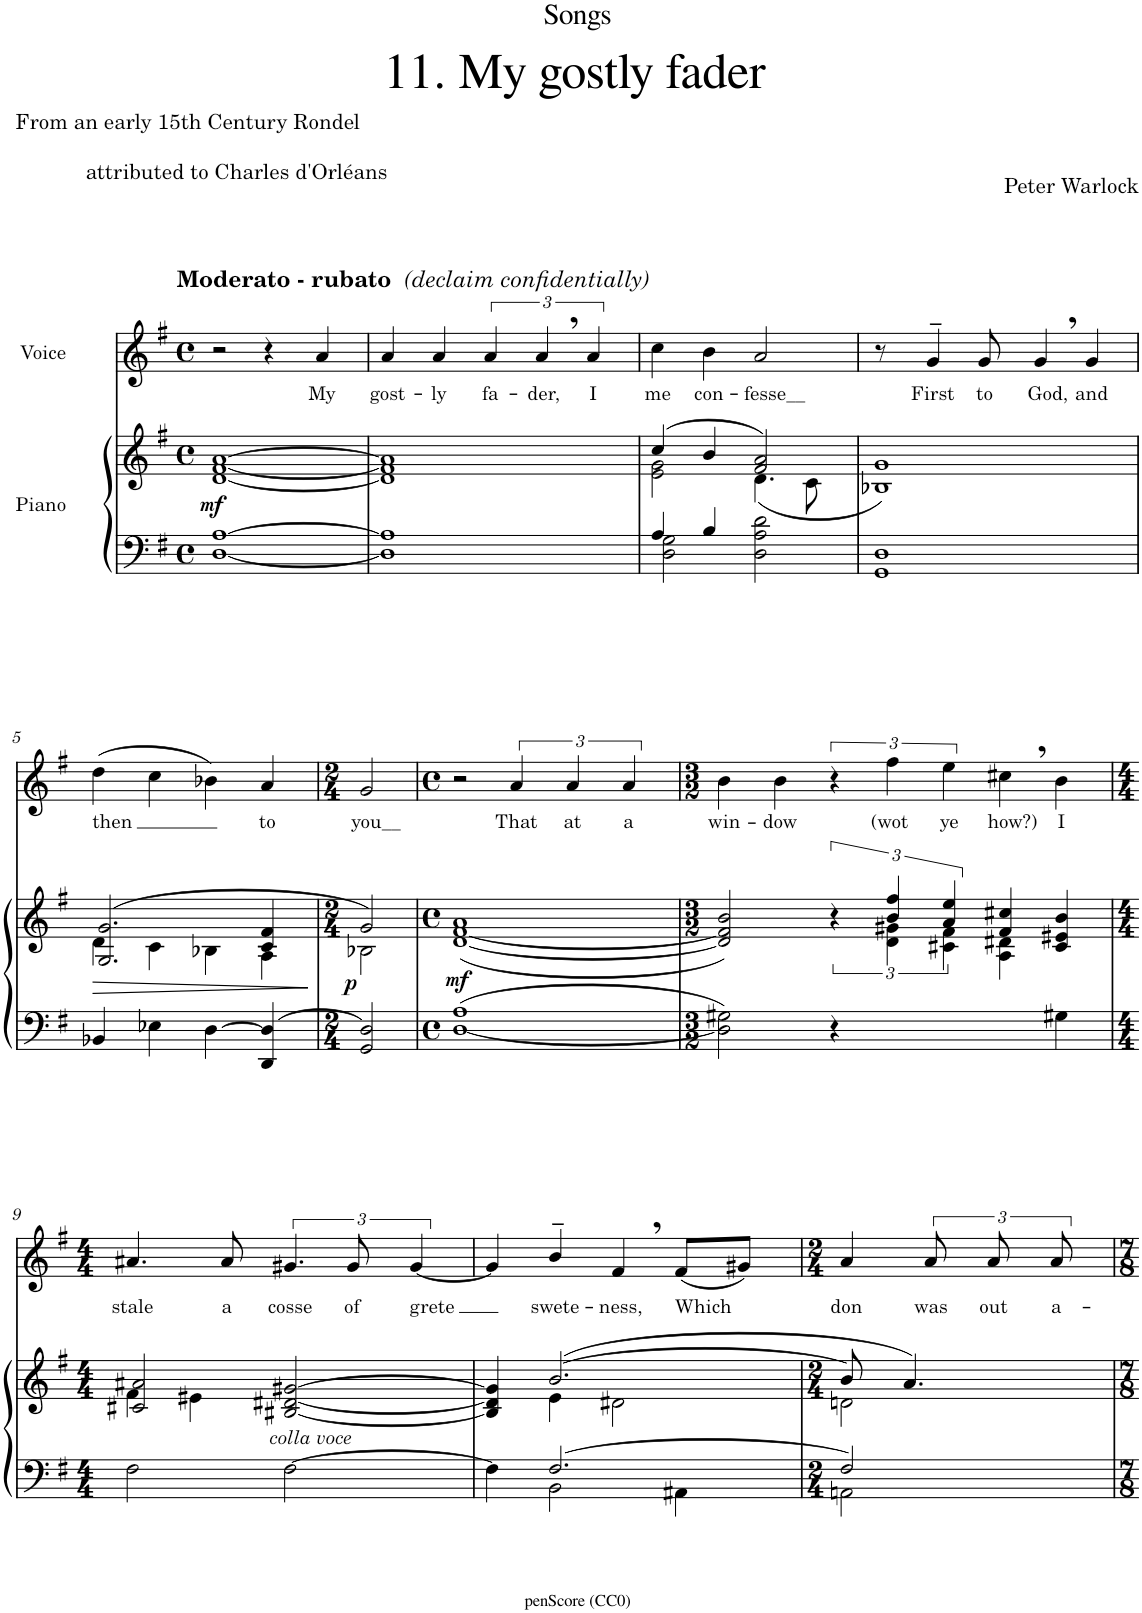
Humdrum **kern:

**kern	**kern	**dynam	**kern	**text
*part2	*part2	*part2	*part1	*part1
*staff3	*staff2	*staff2/3	*staff1	*staff1
*I"Piano	*	*	*I"Voice	*
*I'Pno	*	*	*	*
*clefF4	*clefG2	*	*clefG2	*
*k[f#]	*k[f#]	*	*k[f#]	*
*M4/4	*M4/4	*	*M4/4	*
*met(c)	*met(c)	*	*met(c)	*
=1	=1	=1	=1	=1
!	!	!	!LO:TX:a:B:t=Moderato - rubato	!
!	!	!	!LO:TX:a:i:t=(declaim confidentially)	!
!	!	!LO:DY:b	!	!
[1D [1A	[1d [1f# [1a	mf	2r	.
.	.	.	4r	.
!	!	!	!	!LO:LY:b
.	.	.	4a/	My
=2	=2	=2	=2	=2
!	!	!	!	!LO:LY:b
1D] 1A]	1d] 1f#] 1a]	.	4a/	gost-
!	!	!	!	!LO:LY:b
.	.	.	4a/	-ly
!	!	!	!	!LO:LY:b
.	.	.	6a/	fa-
!	!	!	!	!LO:LY:b
.	.	.	6a,/	-der,
!	!	!	!	!LO:LY:b
.	.	.	6a/	I
=3	=3	=3	=3	=3
*^	*^	*	*	*
!	!	!	!	!	!	!LO:LY:b
4A/	2D\ 2G\	(4cc/	2e\ 2g\	.	4cc\	me
!	!	!	!	!	!	!LO:LY:b
4B/	.	4b/	.	.	4b\	con-
!	!	!	!	!	!	!LO:LY:b
2D\ 2A\ 2d\	2ryy	2f#/ 2a/)	(4.d\	.	2a/	-fesse__
.	.	.	8c\	.	.	.
*v	*v	*	*	*	*	*
=4	=4	=4	=4	=4	=4
1GG 1D	1g	1B-X)	.	8r	.
!	!	!	!	!	!LO:LY:b
.	.	.	.	4g~>/	First
!	!	!	!	!	!LO:LY:b
.	.	.	.	8g/	to
!	!	!	!	!	!LO:LY:b
.	.	.	.	4g,/	God,
!	!	!	!	!	!LO:LY:b
.	.	.	.	4g/	and
!!LO:LB:g=z
=5	=5	=5	=5	=5	=5
!	!	!	!LO:HP:b	!	!LO:LY:b
4BB-X/	(2.G/ 2.g/	4d\	>	(4dd\	then
4E-X\	.	4c\	.	4cc\	.
[4D\	.	4B-X\	.	4b-X\)	.
!	!	!	!	!	!LO:LY:b
4DD/ 4D/_	4c/ 4f#/	4A\	.	4a/	to
*	*v	*v	*	*	*
.	.	]	.	.
=6	=6	=6	=6	=6
*M2/4	*M2/4	*	*M2/4	*
*	*^	*	*	*
!	!	!	!LO:DY:b	!	!LO:LY:b
2GG/ 2D/]	2g/)	2B-X\	p	2g/	you__
*	*v	*v	*	*	*
=7	=7	=7	=7	=7
*M4/4	*M4/4	*	*M4/4	*
*met(c)	*met(c)	*	*met(c)	*
*	*^	*	*	*
!	!	!	!LO:DY:b	!	!
*	*v	*v	*	*	*
[1D 1A	([1d [<1f# 1a	mf	2r	.
!	!	!	!	!LO:LY:b
.	.	.	6a/	That
!	!	!	!	!LO:LY:b
.	.	.	6a/	at
!	!	!	!	!LO:LY:b
.	.	.	6a/	a
=8	=8	=8	=8	=8
*M3/2	*M3/2	*	*M3/2	*
*	*^	*	*	*
!	!	!	!	!	!LO:LY:b
2D\] 2G#X\	2d/] 2f#/] 2b/)	3%2ryy	.	4b\	win-
!	!	!	!	!	!LO:LY:b
.	.	.	.	4b\	-dow
6r	6r	.	.	6r	.
!	!	!	!	!	!LO:LY:b
12%7ryy	6b/ 6ff#/	6d\ 6g#X\	.	6ff#\	(wot
!	!	!	!	!	!LO:LY:b
.	6a/ 6ee/	6c#X\ 6f#\	.	6ee\	ye
!	!	!	!	!	!LO:LY:b
.	4f#/ 4cc#X/	4A\ 4d#X\	.	4cc#X,\	how?)
!	!	!	!	!	!LO:LY:b
4G#X\	4c#/ 4e#X/ 4b/	4ryy	.	4b\	I
!!LO:LB:g=z
=9	=9	=9	=9	=9	=9
*M4/4	*M4/4	*	*	*M4/4	*
!	!	!	!	!	!LO:LY:b
2F#\	2c#X/ 2a#X/	4f#\	.	4.a#X/	stale
.	.	4e#X\	.	.	.
!	!	!	!	!	!LO:LY:b
.	.	.	.	8a#/	a
!	!LO:TX:b:i:t=colla voce	!	!	!	!
!	!	!	!	!	!LO:LY:b
[2F#\	[2B#X/ [2d#X/ [2g#X/	2ryy	.	6.g#X/	cosse
!	!	!	!	!	!LO:LY:b
.	.	.	.	12g#/	of
!	!	!	!	!	!LO:LY:b
.	.	.	.	[6g#/	grete
=10	=10	=10	=10	=10	=10
*^	*	*	*	*	*
4F#\]	4ryy	4B#/] 4d#/] 4g#/]	4ryy	.	4g#/]	.
!	!	!	!	!	!	!LO:LY:b
[2.F#/	2BB\	([2.b/	4e\	.	4b~>/	swete-
!	!	!	!	!	!	!LO:LY:b
.	.	.	2d#X\	.	4f#,/	-ness,
!	!	!	!	!	!	!LO:LY:b
.	4AA#X\	.	.	.	(8f#/L	Which
.	.	.	.	.	8g#X/J)	.
=11	=11	=11	=11	=11	=11	=11
*M2/4	*	*M2/4	*	*	*M2/4	*
!	!	!	!	!	!	!LO:LY:b
2F#/]	2AAn\	8b/]	2dn\	.	4a/	don
.	.	4.a/)	.	.	.	.
!	!	!	!	!	!	!LO:LY:b
.	.	.	.	.	12a/	was
!	!	!	!	!	!	!LO:LY:b
.	.	.	.	.	12a/	out
!	!	!	!	!	!	!LO:LY:b
.	.	.	.	.	12a/	a-
*v	*v	*	*	*	*	*
*	*v	*v	*	*	*
=	=	=	=	=
*-	*-	*-	*-	*-
